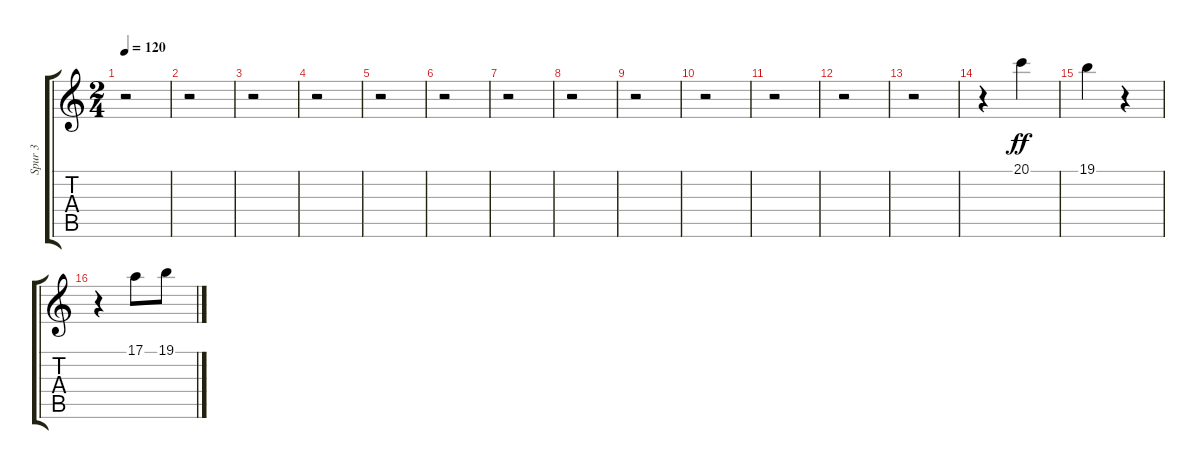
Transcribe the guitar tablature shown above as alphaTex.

\track ("Spur 3" "Spur 3") {instrument acousticgrandpiano}
\staff {score tabs}
\tuning (E4 B3 G3 D3 A2 E2) {hide}
\ts (2 4)
\tempo 120
\clef g2
\ks c
r.2{dy ff} |
r.2 |
r.2 |
r.2 |
r.2 |
r.2 |
r.2 |
r.2 |
r.2 |
r.2 |
r.2 |
r.2 |
r.2 |
r.4 20.1.4 |
19.1.4 r.4 |
r.4 17.1.8 19.1.8
